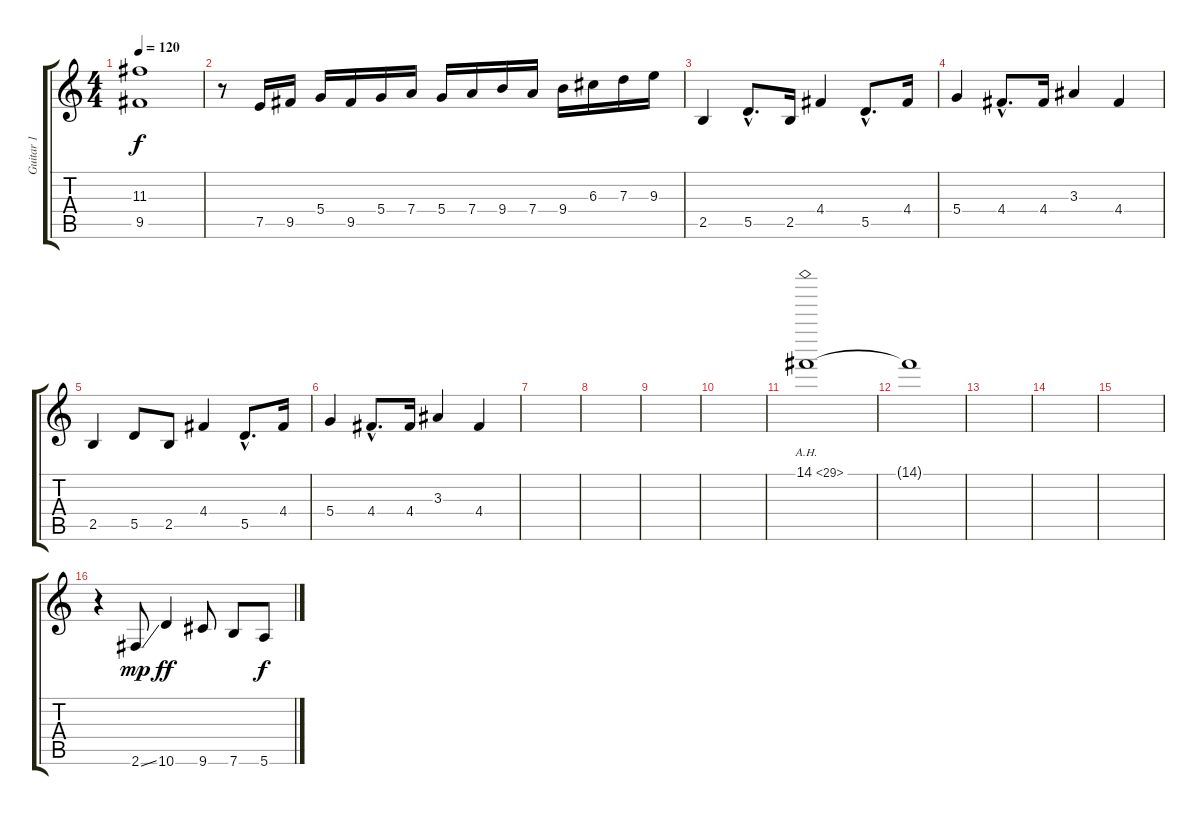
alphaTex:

\track ("Guitar 1" "Guitar 1") {instrument distortionguitar}
\staff {score tabs}
\tuning (E4 B3 G3 D3 A2 E2) {hide}
\ts (4 4)
\tempo 120
\clef g2
\ks c
(11.3 9.5).1{dy f} |
r.8 7.5.16 9.5.16 5.4.16 9.5.16 5.4.16 7.4.16 5.4.16 7.4.16 9.4.16 7.4.16 9.4.16 6.3.16 7.3.16 9.3.16 |
2.5.4{instrument distortionguitar} 5.5{hac}.8{d} 2.5.16 4.4.4 5.5{hac}.8{d} 4.4.16 |
5.4.4 4.4{hac}.8{d} 4.4.16 3.3.4 4.4.4 |
2.5.4 5.5.8 2.5.8 4.4.4 5.5{hac}.8{d} 4.4.16 |
5.4.4 4.4{hac}.8{d} 4.4.16 3.3.4 4.4.4 |
|
|
|
|
14.1{ah 15}.1 |
14.1{t}.1 |
|
|
|
r.4 2.6{ss}.8{dy mp} 10.6.4{dy ff} 9.6.8 7.6.8 5.6.8{dy f}
